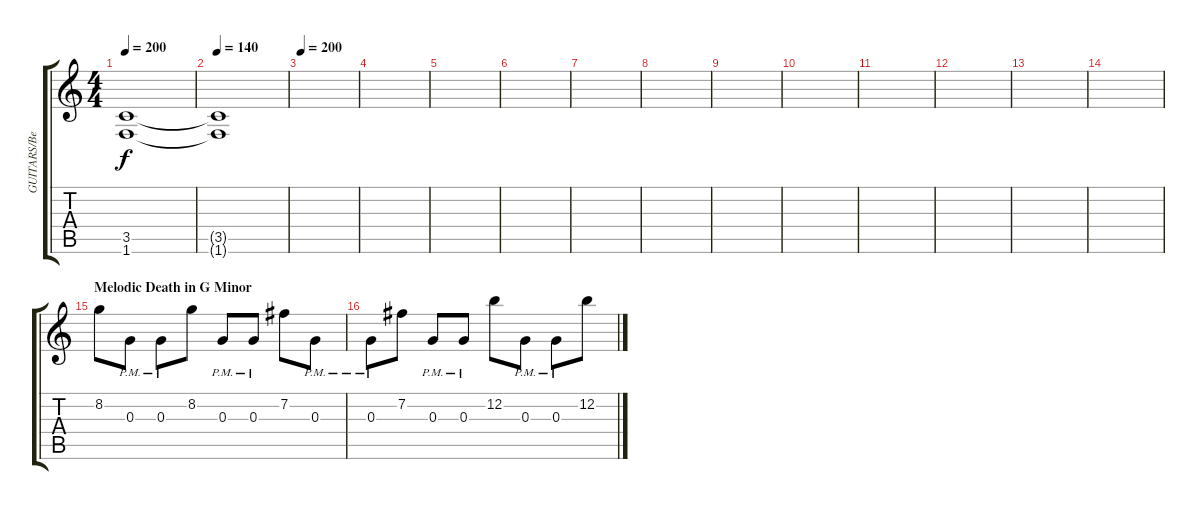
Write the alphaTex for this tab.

\track ("GUITARS/Bells of Sorrow" "GUITARS/Be") {instrument distortionguitar}
\staff {score tabs}
\tuning (E4 B3 G3 D3 A2 E2) {hide}
\ts (4 4)
\tempo 200
\clef g2
\ks c
(3.5{t} 1.6{t}).1{dy f} |
\tempo 140
(3.5{t} 1.6{t}).1 |
\tempo 200
|
|
|
|
|
|
|
|
|
|
|
|
\section ("" "Melodic Death in G Minor")
8.2.8{instrument overdrivenguitar} 0.3{pm}.8 0.3{pm}.8 8.2.8 0.3{pm}.8 0.3{pm}.8 7.2.8 0.3{pm}.8 |
0.3{pm}.8 7.2.8 0.3{pm}.8 0.3{pm}.8 12.2.8 0.3{pm}.8 0.3{pm}.8 12.2.8
